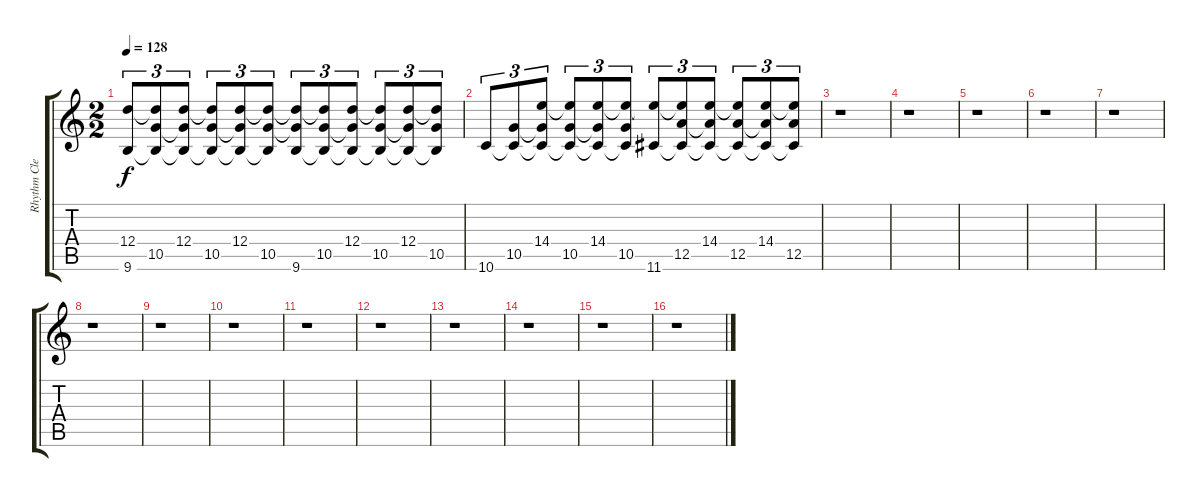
\track ("Rhythm Clean (center)" "Rhythm Cle") {instrument acousticguitarsteel}
\staff {score tabs}
\tuning (E4 B3 G3 D3 A2 D2) {hide}
\ts (2 2)
\tempo 128
\clef g2
\ks c
(12.4{t} 9.6).8{tu (3 2) dy f} (12.4{t} 10.5 9.6{t}).8{tu (3 2)} (12.4 10.5{t} 9.6{t}).8{tu (3 2)} (12.4{t} 10.5 9.6{t}).8{tu (3 2)} (12.4 10.5{t} 9.6{t}).8{tu (3 2)} (12.4{t} 10.5 9.6{t}).8{tu (3 2)} (12.4{t} 10.5{t} 9.6).8{tu (3 2)} (12.4{t} 10.5 9.6{t}).8{tu (3 2)} (12.4 10.5{t} 9.6{t}).8{tu (3 2)} (12.4{t} 10.5 9.6{t}).8{tu (3 2)} (12.4 10.5{t} 9.6{t}).8{tu (3 2)} (12.4{t} 10.5 9.6{t}).8{tu (3 2)} |
10.6.8{tu (3 2)} (10.5 10.6{t}).8{tu (3 2)} (14.4 10.5{t} 10.6{t}).8{tu (3 2)} (14.4{t} 10.5 10.6{t}).8{tu (3 2)} (14.4 10.5{t} 10.6{t}).8{tu (3 2)} (14.4{t} 10.5 10.6{t}).8{tu (3 2)} (14.4{t} 11.6).8{tu (3 2)} (14.4{t} 12.5 11.6{t}).8{tu (3 2)} (14.4 12.5{t} 11.6{t}).8{tu (3 2)} (14.4{t} 12.5 11.6{t}).8{tu (3 2)} (14.4 12.5{t} 11.6{t}).8{tu (3 2)} (14.4{t} 12.5 11.6{t}).8{tu (3 2)} |
r.1 |
r.1 |
r.1 |
r.1 |
r.1 |
r.1 |
r.1 |
r.1 |
r.1 |
r.1 |
r.1 |
r.1 |
r.1 |
r.1
